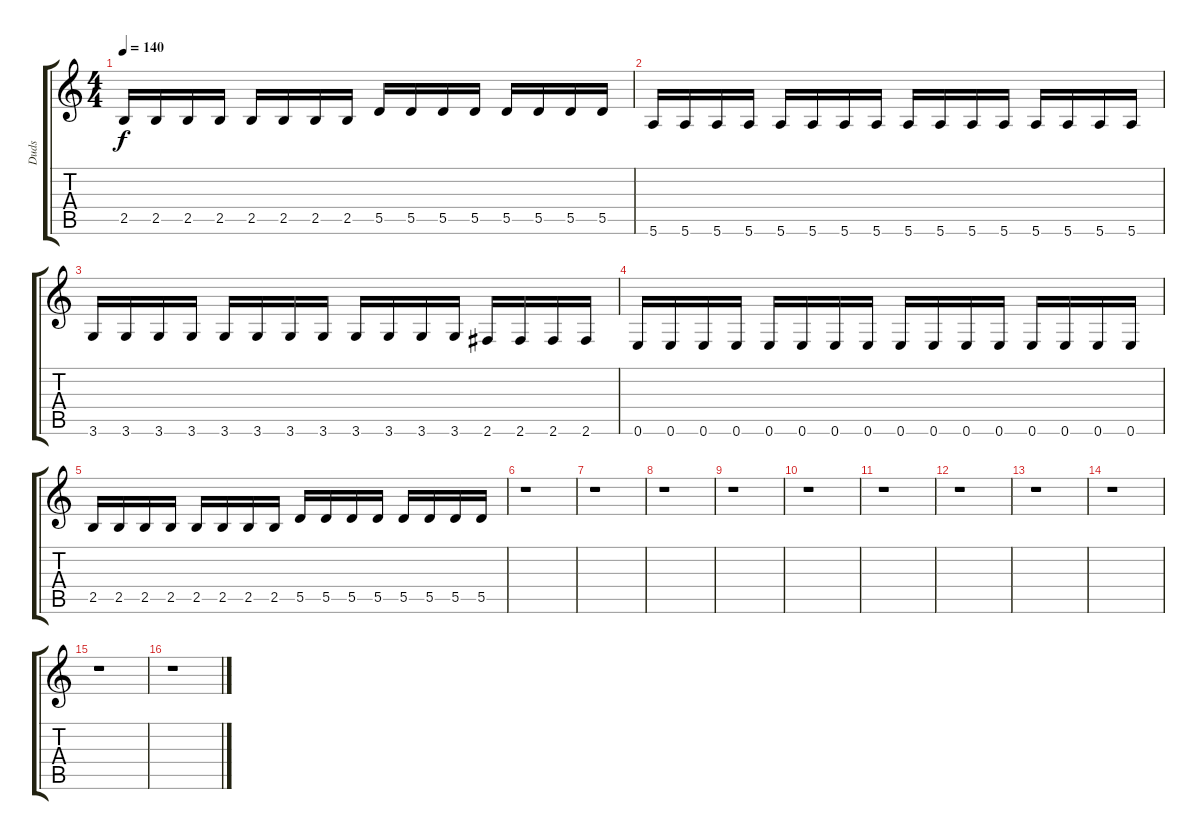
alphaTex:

\track ("Duds" "Duds") {instrument distortionguitar}
\staff {score tabs}
\tuning (E4 B3 G3 D3 A2 E2) {hide}
\ts (4 4)
\tempo 140
\clef g2
\ks c
2.5.16{dy f} 2.5.16 2.5.16 2.5.16 2.5.16 2.5.16 2.5.16 2.5.16 5.5.16 5.5.16 5.5.16 5.5.16 5.5.16 5.5.16 5.5.16 5.5.16 |
5.6.16{volume 13} 5.6.16 5.6.16 5.6.16 5.6.16 5.6.16 5.6.16 5.6.16 5.6.16 5.6.16 5.6.16 5.6.16 5.6.16 5.6.16 5.6.16 5.6.16 |
3.6.16 3.6.16 3.6.16 3.6.16 3.6.16 3.6.16 3.6.16 3.6.16 3.6.16 3.6.16 3.6.16 3.6.16 2.6.16 2.6.16 2.6.16 2.6.16 |
0.6.16 0.6.16 0.6.16 0.6.16 0.6.16 0.6.16 0.6.16 0.6.16 0.6.16 0.6.16 0.6.16 0.6.16 0.6.16 0.6.16 0.6.16 0.6.16 |
2.5.16 2.5.16 2.5.16 2.5.16 2.5.16 2.5.16 2.5.16 2.5.16 5.5.16 5.5.16 5.5.16 5.5.16 5.5.16 5.5.16 5.5.16 5.5.16 |
r.1{volume 16} |
r.1 |
r.1 |
r.1 |
r.1 |
r.1 |
r.1 |
r.1 |
r.1 |
r.1 |
r.1
